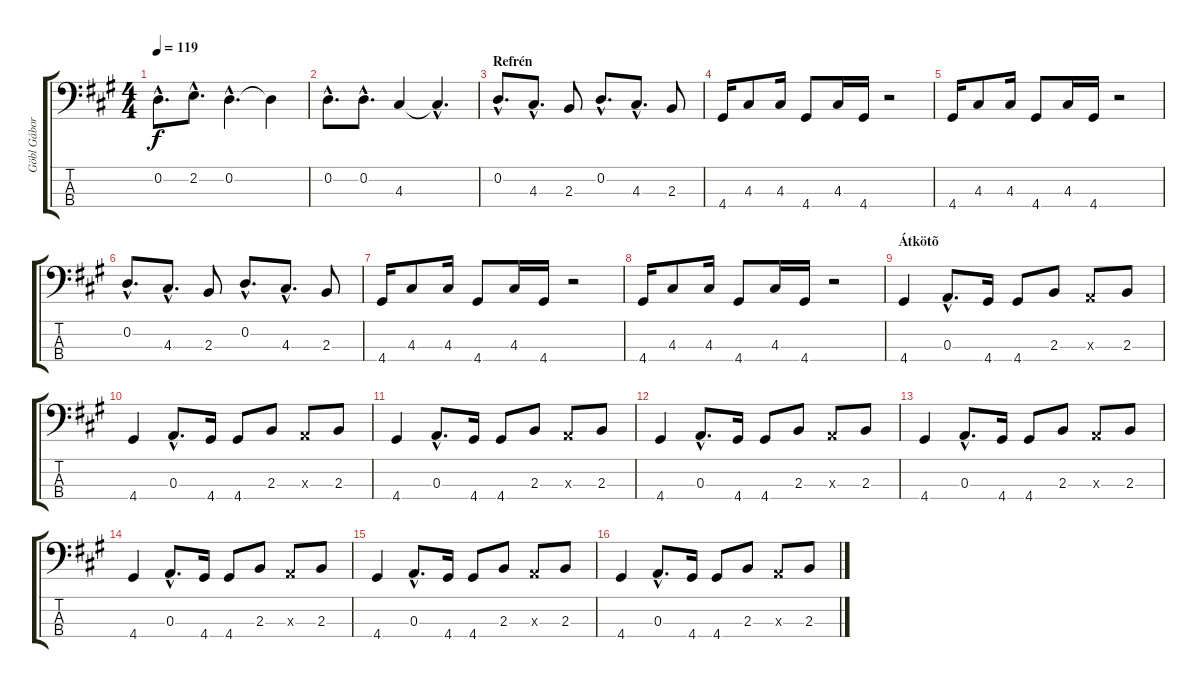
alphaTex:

\track ("Göbl Gábor" "Göbl Gábor") {instrument electricbassfinger}
\staff {score tabs}
\tuning (G2 D2 A1 E1) {hide}
\ts (4 4)
\tempo 119
\clef f4
\ks f#minor
0.2{hac}.8{d dy f} 2.2{hac}.8{d} 0.2{hac}.4{d} 0.2{t}.4 |
0.2{hac}.8{d} 0.2{hac}.8{d} 4.3.4 4.3{hac t}.4{d} |
\section ("" "Refrén")
0.2{hac}.8{d} 4.3{hac}.8{d} 2.3.8 0.2{hac}.8{d} 4.3{hac}.8{d} 2.3.8 |
4.4.16 4.3.8 4.3.16 4.4.8 4.3.16 4.4.16 r.2 |
4.4.16 4.3.8 4.3.16 4.4.8 4.3.16 4.4.16 r.2 |
0.2{hac}.8{d} 4.3{hac}.8{d} 2.3.8 0.2{hac}.8{d} 4.3{hac}.8{d} 2.3.8 |
4.4.16 4.3.8 4.3.16 4.4.8 4.3.16 4.4.16 r.2 |
4.4.16 4.3.8 4.3.16 4.4.8 4.3.16 4.4.16 r.2 |
\section ("" "Átkötõ")
4.4.4 0.3{hac}.8{d} 4.4.16 4.4.8 2.3.8 0.3{x}.8 2.3.8 |
4.4.4 0.3{hac}.8{d} 4.4.16 4.4.8 2.3.8 0.3{x}.8 2.3.8 |
4.4.4 0.3{hac}.8{d} 4.4.16 4.4.8 2.3.8 0.3{x}.8 2.3.8 |
4.4.4 0.3{hac}.8{d} 4.4.16 4.4.8 2.3.8 0.3{x}.8 2.3.8 |
4.4.4 0.3{hac}.8{d} 4.4.16 4.4.8 2.3.8 0.3{x}.8 2.3.8 |
4.4.4 0.3{hac}.8{d} 4.4.16 4.4.8 2.3.8 0.3{x}.8 2.3.8 |
4.4.4 0.3{hac}.8{d} 4.4.16 4.4.8 2.3.8 0.3{x}.8 2.3.8 |
4.4.4 0.3{hac}.8{d} 4.4.16 4.4.8 2.3.8 0.3{x}.8 2.3.8
